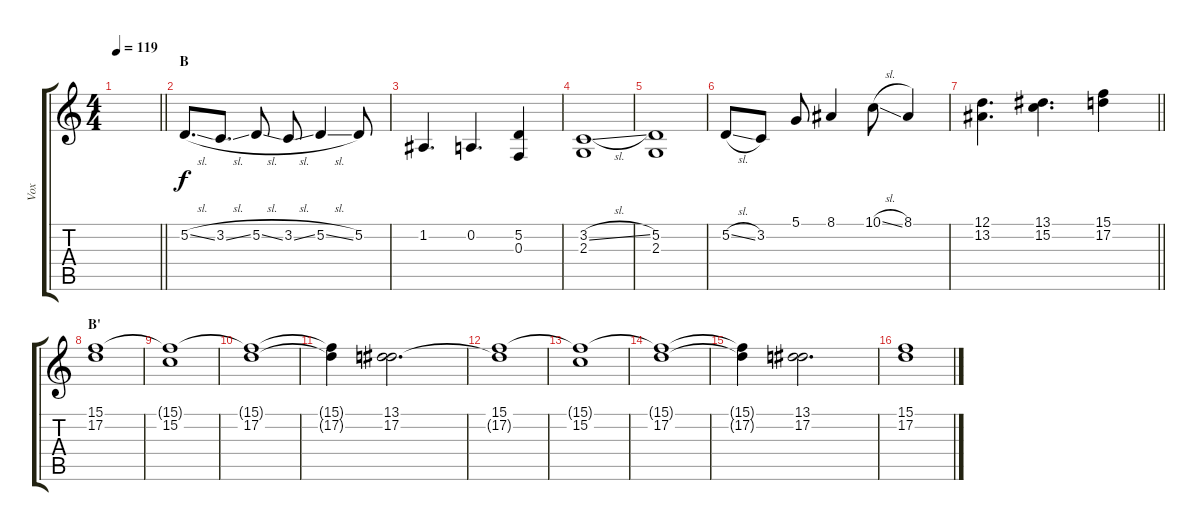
\track ("Vox" "Vox") {instrument lead2sawtooth}
\staff {score tabs}
\tuning (D4 A3 F3 C3 G2 C2) {hide}
\ts (4 4)
\tempo 119
\clef g2
\barLineRight lightlight
\ks c
|
\section ("" "B")
5.2{sl}.8{d} 3.2{sl}.8{d} 5.2{sl}.8 3.2{sl}.8 5.2{sl}.4 5.2.8 |
1.2.4{d} 0.2.4{d} (5.2 0.3).4 |
(3.2{sl} 2.3).1 |
(5.2 2.3).1 |
5.2{sl}.8 3.2.8 5.1.8 8.1.4 10.1{sl}.8 8.1.4 |
\barLineRight lightlight
(12.1 13.2).4{d} (13.1 15.2).4{d} (15.1 17.2).4 |
\section ("" "B'")
(15.1 17.2).1{instrument pad2warm} |
(15.1{t} 15.2).1 |
(15.1{t} 17.2).1 |
(15.1{t} 17.2{t}).4 (13.1 17.2).2{d} |
(15.1 17.2{t}).1 |
(15.1{t} 15.2).1 |
(15.1{t} 17.2).1 |
(15.1{t} 17.2{t}).4 (13.1 17.2).2{d} |
(15.1 17.2).1
